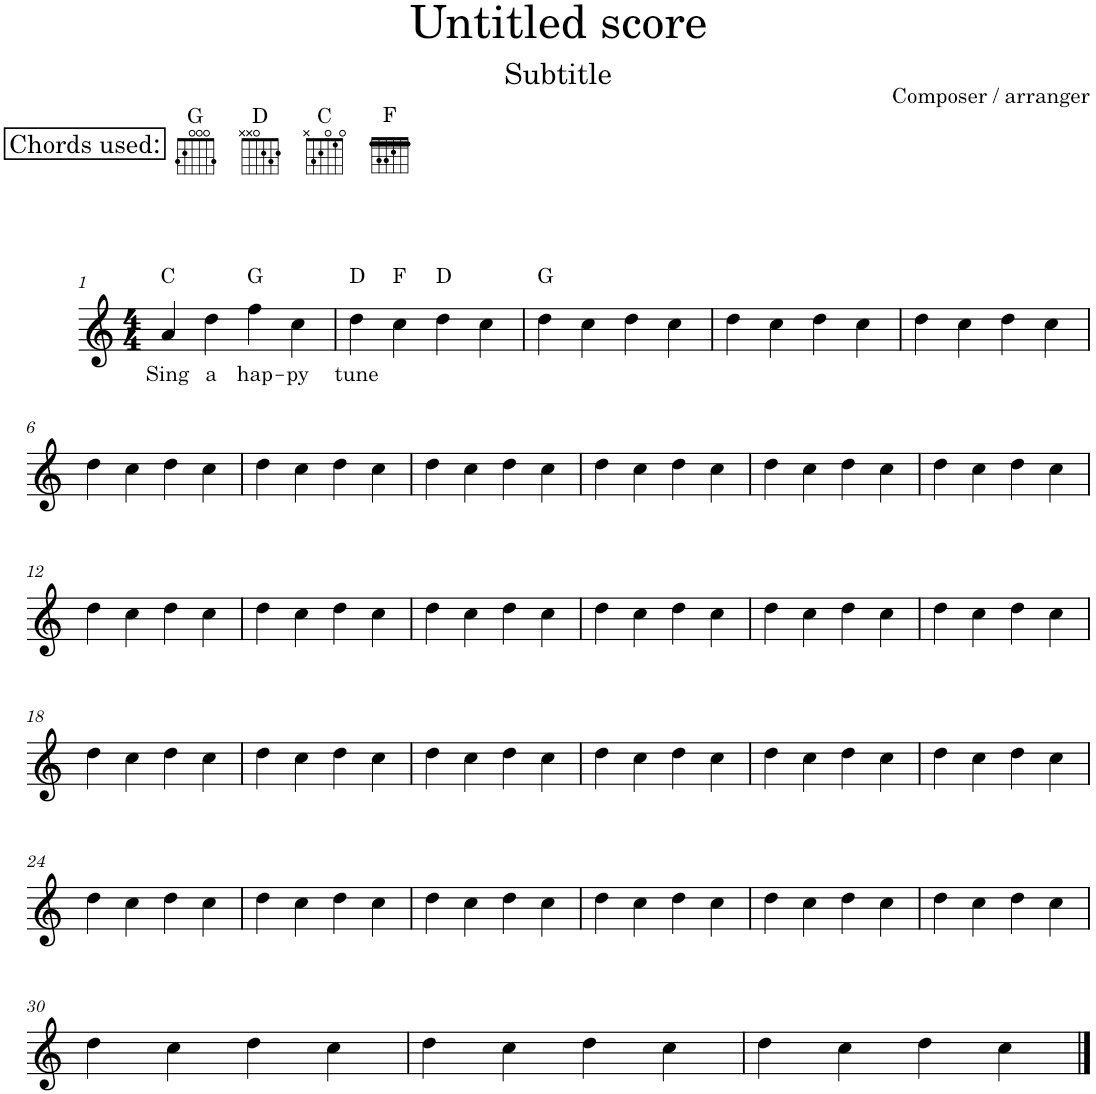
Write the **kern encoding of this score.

**kern	**text	**harte	**kern	**harte
*part2	*part2	*part2	*part1	*part1
*staff2	*staff2	*	*staff1	*
*I"Oboe	*	*	*I"Flute	*
*I'Ob	*	*	*I'Fl	*
*stria5	*	*	*stria1	*
*clefG2	*	*	*clefG2	*
*k[]	*	*	*k[]	*
*M4/4	*	*	*M4/4	*
!!LO:REH:place=s1:a:fs=14:t=&colon;
!!LO:REH:place=s1:a:cj:fs=12:t=Chords used
=1	=1	=1	=1	=1
1ryy	.	.	8ryy	.
.	.	.	16ryy	G:maj
.	.	.	16ryy	D:maj
.	.	.	16ryy	C:maj
.	.	.	16ryy	F:maj
.	.	.	16ryy	.
.	.	.	16ryy	.
.	.	.	16ryy	.
.	.	.	16ryy	.
.	.	.	16ryy	.
.	.	.	16ryy	.
.	.	.	16ryy	.
.	.	.	16ryy	.
.	.	.	16ryy	.
.	.	.	16ryy	.
!!LO:LB:g=z
=1	=1	=1	=1	=1
*M4/4	*	*	*M4/4	*
!	!LO:LY:b	!	!	!
4a/	Sing	C:maj	4ryy	.
!	!LO:LY:b	!	!	!
4dd\	a	.	4ryy	.
!	!LO:LY:b	!	!	!
4ff\	hap-	G:maj	4ryy	.
!	!LO:LY:b	!	!	!
4cc\	-py	.	4ryy	.
=2	=2	=2	=2	=2
!	!LO:LY:b	!	!	!
4dd\	tune	D:maj	4ryy	.
4cc\	.	F:maj	4ryy	.
4dd\	.	D:maj	4ryy	.
4cc\	.	.	4ryy	.
=3	=3	=3	=3	=3
4dd\	.	G:maj	1ryy	.
4cc\	.	.	.	.
4dd\	.	.	.	.
4cc\	.	.	.	.
=4	=4	=4	=4	=4
4dd\	.	.	1ryy	.
4cc\	.	.	.	.
4dd\	.	.	.	.
4cc\	.	.	.	.
=5	=5	=5	=5	=5
4dd\	.	.	1ryy	.
4cc\	.	.	.	.
4dd\	.	.	.	.
4cc\	.	.	.	.
!!LO:LB:g=z
=6	=6	=6	=6	=6
4dd\	.	.	1r	.
4cc\	.	.	.	.
4dd\	.	.	.	.
4cc\	.	.	.	.
=7	=7	=7	=7	=7
4dd\	.	.	1r	.
4cc\	.	.	.	.
4dd\	.	.	.	.
4cc\	.	.	.	.
=8	=8	=8	=8	=8
4dd\	.	.	1r	.
4cc\	.	.	.	.
4dd\	.	.	.	.
4cc\	.	.	.	.
=9	=9	=9	=9	=9
4dd\	.	.	1r	.
4cc\	.	.	.	.
4dd\	.	.	.	.
4cc\	.	.	.	.
=10	=10	=10	=10	=10
4dd\	.	.	1r	.
4cc\	.	.	.	.
4dd\	.	.	.	.
4cc\	.	.	.	.
=11	=11	=11	=11	=11
4dd\	.	.	1r	.
4cc\	.	.	.	.
4dd\	.	.	.	.
4cc\	.	.	.	.
!!LO:LB:g=z
=12	=12	=12	=12	=12
4dd\	.	.	1r	.
4cc\	.	.	.	.
4dd\	.	.	.	.
4cc\	.	.	.	.
=13	=13	=13	=13	=13
4dd\	.	.	1r	.
4cc\	.	.	.	.
4dd\	.	.	.	.
4cc\	.	.	.	.
=14	=14	=14	=14	=14
4dd\	.	.	1r	.
4cc\	.	.	.	.
4dd\	.	.	.	.
4cc\	.	.	.	.
=15	=15	=15	=15	=15
4dd\	.	.	1r	.
4cc\	.	.	.	.
4dd\	.	.	.	.
4cc\	.	.	.	.
=16	=16	=16	=16	=16
4dd\	.	.	1r	.
4cc\	.	.	.	.
4dd\	.	.	.	.
4cc\	.	.	.	.
=17	=17	=17	=17	=17
4dd\	.	.	1r	.
4cc\	.	.	.	.
4dd\	.	.	.	.
4cc\	.	.	.	.
!!LO:LB:g=z
=18	=18	=18	=18	=18
4dd\	.	.	1r	.
4cc\	.	.	.	.
4dd\	.	.	.	.
4cc\	.	.	.	.
=19	=19	=19	=19	=19
4dd\	.	.	1r	.
4cc\	.	.	.	.
4dd\	.	.	.	.
4cc\	.	.	.	.
=20	=20	=20	=20	=20
4dd\	.	.	1r	.
4cc\	.	.	.	.
4dd\	.	.	.	.
4cc\	.	.	.	.
=21	=21	=21	=21	=21
4dd\	.	.	1r	.
4cc\	.	.	.	.
4dd\	.	.	.	.
4cc\	.	.	.	.
=22	=22	=22	=22	=22
4dd\	.	.	1r	.
4cc\	.	.	.	.
4dd\	.	.	.	.
4cc\	.	.	.	.
=23	=23	=23	=23	=23
4dd\	.	.	1r	.
4cc\	.	.	.	.
4dd\	.	.	.	.
4cc\	.	.	.	.
!!LO:LB:g=z
=24	=24	=24	=24	=24
4dd\	.	.	1r	.
4cc\	.	.	.	.
4dd\	.	.	.	.
4cc\	.	.	.	.
=25	=25	=25	=25	=25
4dd\	.	.	1r	.
4cc\	.	.	.	.
4dd\	.	.	.	.
4cc\	.	.	.	.
=26	=26	=26	=26	=26
4dd\	.	.	1r	.
4cc\	.	.	.	.
4dd\	.	.	.	.
4cc\	.	.	.	.
=27	=27	=27	=27	=27
4dd\	.	.	1r	.
4cc\	.	.	.	.
4dd\	.	.	.	.
4cc\	.	.	.	.
=28	=28	=28	=28	=28
4dd\	.	.	1r	.
4cc\	.	.	.	.
4dd\	.	.	.	.
4cc\	.	.	.	.
=29	=29	=29	=29	=29
4dd\	.	.	1r	.
4cc\	.	.	.	.
4dd\	.	.	.	.
4cc\	.	.	.	.
!!LO:LB:g=z
=30	=30	=30	=30	=30
4dd\	.	.	1r	.
4cc\	.	.	.	.
4dd\	.	.	.	.
4cc\	.	.	.	.
=31	=31	=31	=31	=31
4dd\	.	.	1r	.
4cc\	.	.	.	.
4dd\	.	.	.	.
4cc\	.	.	.	.
=32	=32	=32	=32	=32
4dd\	.	.	1r	.
4cc\	.	.	.	.
4dd\	.	.	.	.
4cc\	.	.	.	.
==	==	==	==	==
*-	*-	*-	*-	*-
